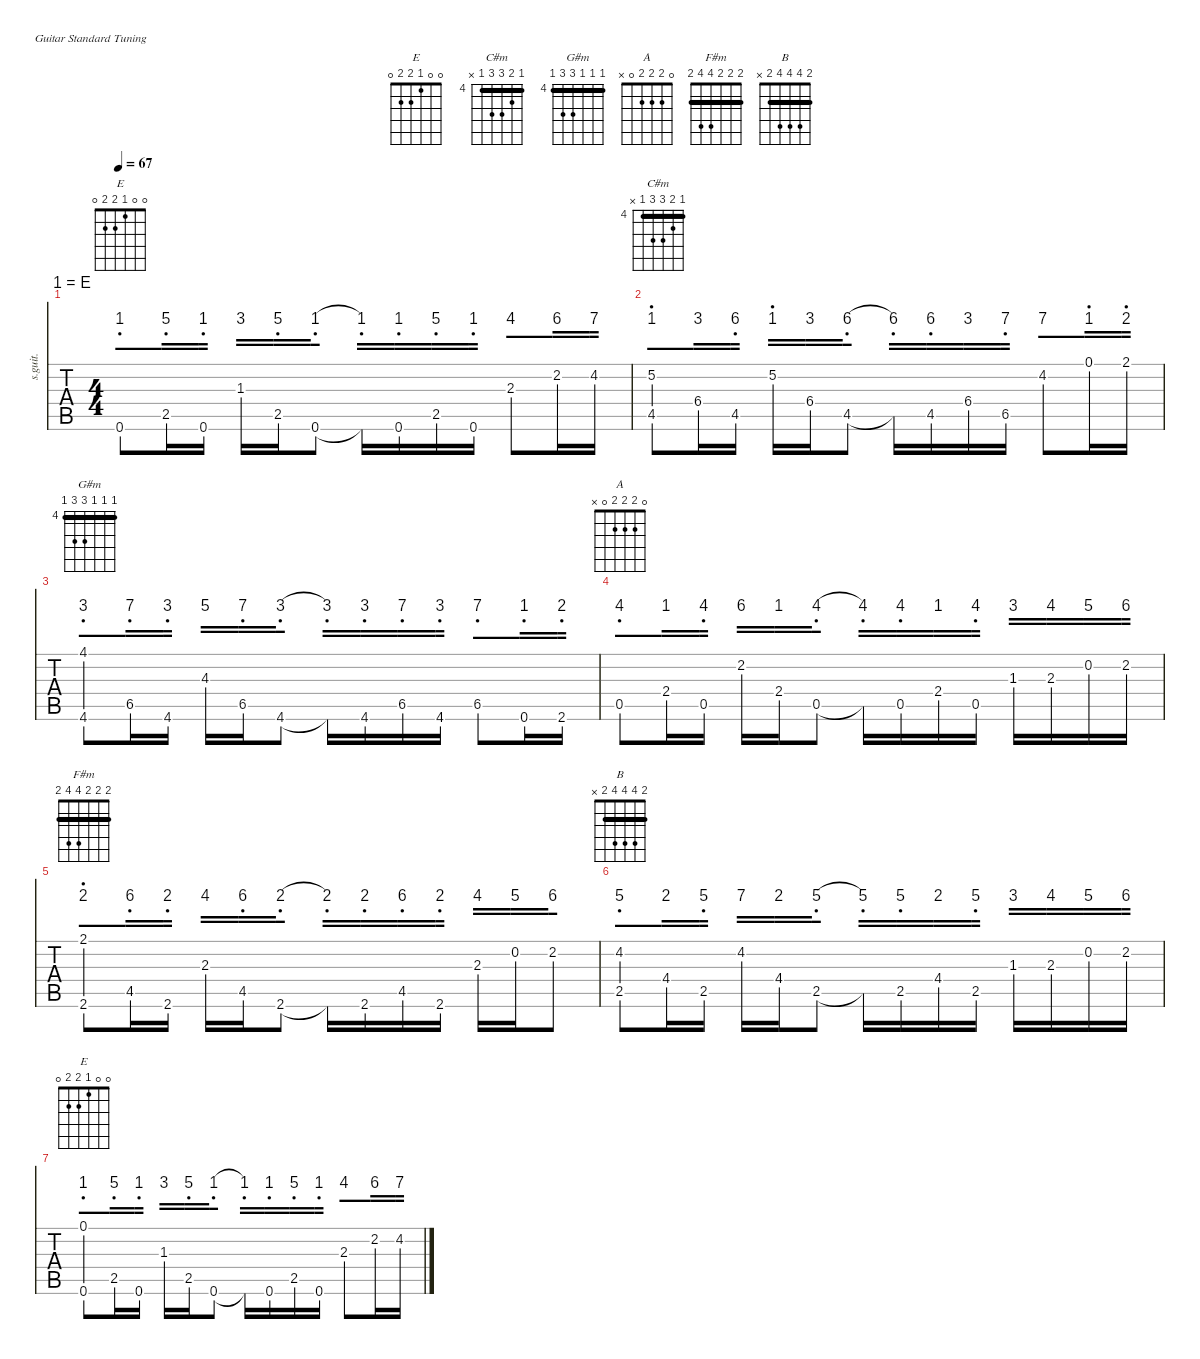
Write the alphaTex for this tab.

\defaultSystemsLayout 4
\hideDynamics
\bracketExtendMode nobrackets
\chordDiagramsInScore
\track ("Steel Guitar" "s.guit.") {defaultSystemsLayout 4 instrument acousticguitarsteel}
\staff {tabs numbered}
\tuning (E4 B3 G3 D3 A2 E2)
\chord ("E" 0 0 1 2 2 0)
\chord ("C#m" 4 5 6 6 4 x) {firstfret 4 barre 4}
\chord ("G#m" 4 4 4 6 6 4) {firstfret 4 barre (4 4 4)}
\chord ("A" 0 2 2 2 0 x)
\chord ("F#m" 2 2 2 4 4 2) {barre (2 2 2)}
\chord ("B" 2 4 4 4 2 x) {barre 2}
\ts (4 4)
\tempo 67
\clef g2
\ks e
0.6{acc forcenatural}.8{ch "E" dy mf instrument acousticguitarsteel} 2.5{acc forcenatural}.16 0.6{acc forcenatural}.16 1.3{acc #}.16 2.5{acc forcenatural}.16 0.6{acc forcenatural}.8 0.6{t acc forcenatural}.16 0.6{acc forcenatural}.16 2.5{acc forcenatural}.16 0.6{acc forcenatural}.16 2.3{acc forcenatural}.8 2.2{acc #}.16 4.2{acc #}.16 |
(5.2{acc forcenatural} 4.5{acc #}).8{ch "C#m"} 6.4{acc #}.16 4.5{acc #}.16 5.2{acc forcenatural}.16 6.4{acc #}.16 4.5{acc #}.8 4.5{t acc #}.16 4.5{acc #}.16 6.4{acc #}.16 6.5{acc #}.16 4.2{acc #}.8 0.1{acc forcenatural}.16 2.1{acc #}.16 |
(4.6{acc #} 4.1{acc #}).8{ch "G#m"} 6.5{acc #}.16 4.6{acc #}.16 4.3{acc forcenatural}.16 6.5{acc #}.16 4.6{acc #}.8 4.6{t acc #}.16 4.6{acc #}.16 6.5{acc #}.16 4.6{acc #}.16 6.5{acc #}.8 0.6{acc forcenatural}.16 2.6{acc #}.16 |
0.5{acc forcenatural}.8{ch "A"} 2.4{acc forcenatural}.16 0.5{acc forcenatural}.16 2.2{acc #}.16 2.4{acc forcenatural}.16 0.5{acc forcenatural}.8 0.5{t acc forcenatural}.16 0.5{acc forcenatural}.16 2.4{acc forcenatural}.16 0.5{acc forcenatural}.16 1.3{acc #}.16 2.3{acc forcenatural}.16 0.2{acc forcenatural}.16 2.2{acc #}.16 |
(2.1{acc #} 2.6{acc #}).8{ch "F#m"} 4.5{acc #}.16 2.6{acc #}.16 2.3{acc forcenatural}.16 4.5{acc #}.16 2.6{acc #}.8 2.6{t acc #}.16 2.6{acc #}.16 4.5{acc #}.16 2.6{acc #}.16 2.3{acc forcenatural}.16 0.2{acc forcenatural}.16 2.2{acc #}.8 |
(2.5{acc forcenatural} 4.2{acc #}).8{ch "B"} 4.4{acc #}.16 2.5{acc forcenatural}.16 4.2{acc #}.16 4.4{acc #}.16 2.5{acc forcenatural}.8 2.5{t acc forcenatural}.16 2.5{acc forcenatural}.16 4.4{acc #}.16 2.5{acc forcenatural}.16 1.3{acc #}.16 2.3{acc forcenatural}.16 0.2{acc forcenatural}.16 2.2{acc #}.16 |
(0.6{acc forcenatural} 0.1{acc forcenatural}).8{ch "E"} 2.5{acc forcenatural}.16 0.6{acc forcenatural}.16 1.3{acc #}.16 2.5{acc forcenatural}.16 0.6{acc forcenatural}.8 0.6{t acc forcenatural}.16 0.6{acc forcenatural}.16 2.5{acc forcenatural}.16 0.6{acc forcenatural}.16 2.3{acc forcenatural}.8 2.2{acc #}.16 4.2{acc #}.16
